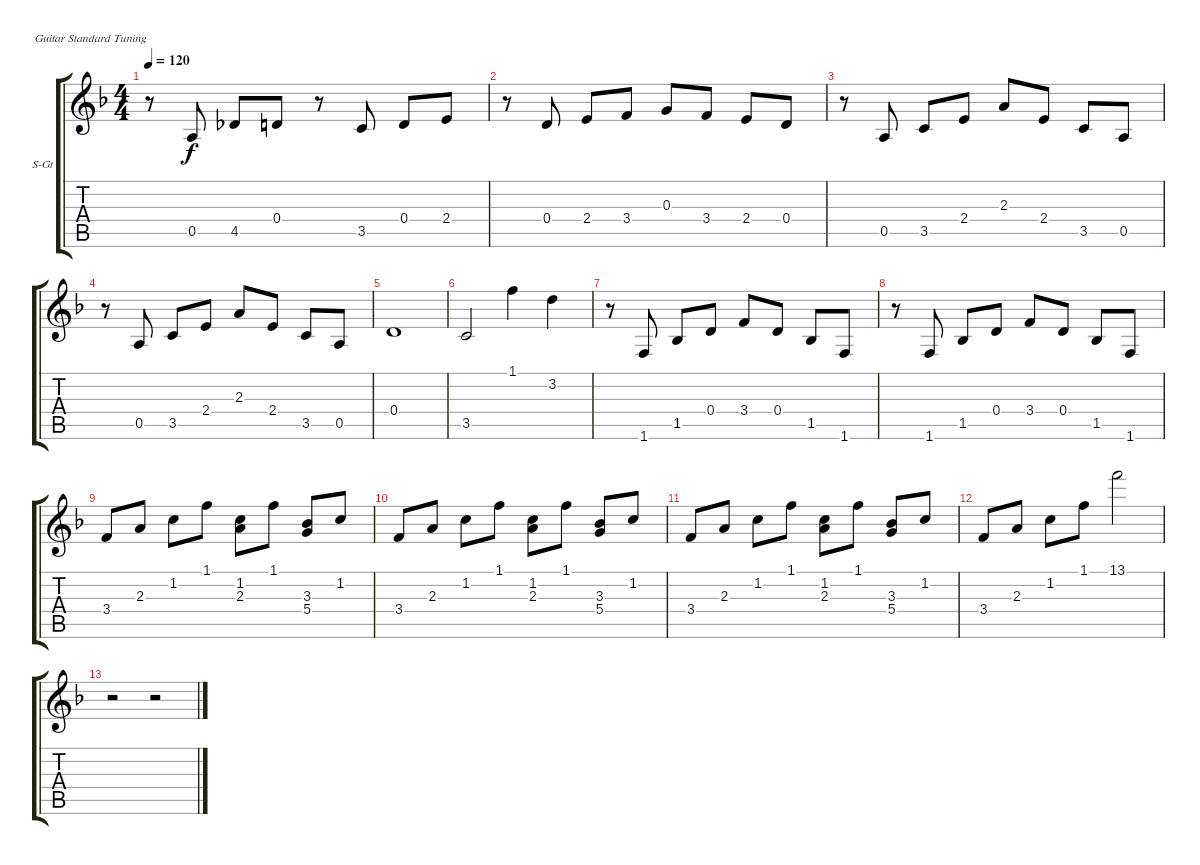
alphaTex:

\bracketExtendMode groupsimilarinstruments
\firstSystemTrackNameOrientation horizontal
\otherSystemsTrackNameOrientation horizontal
\track ("Piano (Right Hand)" "S-Gt") {instrument acousticgrandpiano}
\staff {score tabs}
\tuning (E4 B3 G3 D3 A2 E2)
\displaytranspose 12
\ts (4 4)
\tempo 120
\clef g2
\ks f
r.8{dy f} 0.5.8 4.5.8 0.4.8 r.8 3.5.8 0.4.8 2.4.8 |
r.8 0.4.8 2.4.8 3.4.8 0.3.8 3.4.8 2.4.8 0.4.8 |
r.8 0.5.8 3.5.8 2.4.8 2.3.8 2.4.8 3.5.8 0.5.8 |
r.8 0.5.8 3.5.8 2.4.8 2.3.8 2.4.8 3.5.8 0.5.8 |
0.4.1 |
3.5.2 1.1.4 3.2.4 |
r.8 1.6.8 1.5.8 0.4.8 3.4.8 0.4.8 1.5.8 1.6.8 |
r.8 1.6.8 1.5.8 0.4.8 3.4.8 0.4.8 1.5.8 1.6.8 |
3.4.8 2.3.8 1.2.8 1.1.8 (1.2 2.3).8 1.1.8 (3.3 5.4).8 1.2.8 |
3.4.8 2.3.8 1.2.8 1.1.8 (1.2 2.3).8 1.1.8 (3.3 5.4).8 1.2.8 |
3.4.8 2.3.8 1.2.8 1.1.8 (1.2 2.3).8 1.1.8 (3.3 5.4).8 1.2.8 |
3.4.8 2.3.8 1.2.8 1.1.8 13.1.2 |
r.2 r.2
